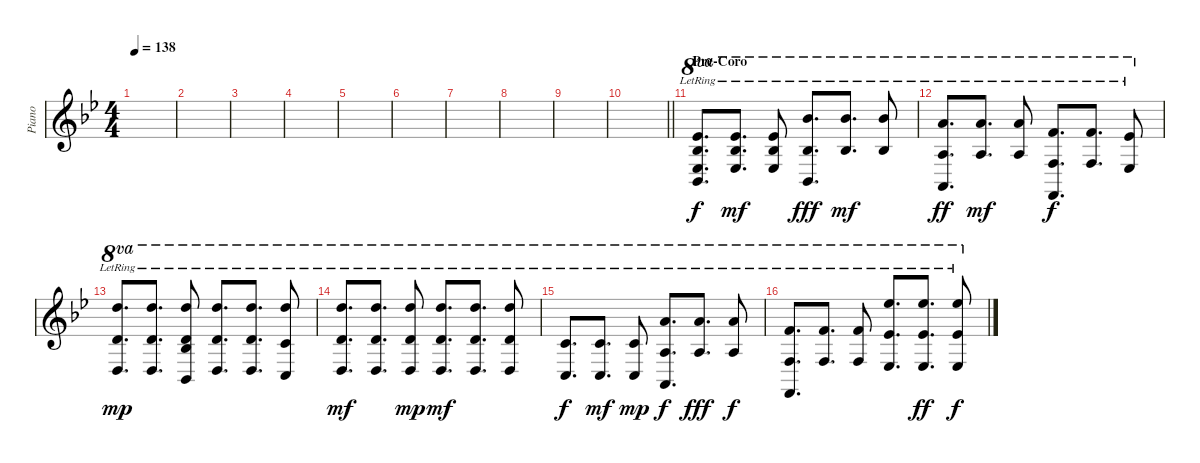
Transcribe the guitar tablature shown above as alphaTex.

\track ("Piano" "Piano") {instrument brightacousticpiano}
\staff {score}
\tuning (E4 B3 G3 D3 A2 E2) {hide}
\ts (4 4)
\tempo 138
\clef g2
\ks bb
|
|
|
|
|
|
|
|
|
\barLineRight lightlight
|
\section ("" "Pre-Coro")
(11.1{lr} 11.2{lr} 13.4{lr} 13.5{lr}).8{d ot 8va} (11.1{lr} 11.2{lr} 13.4{lr}).8{d ot 8va dy mf} (11.1{lr} 11.2{lr} 13.4{lr}).8{ot 8va} (18.1{lr} 15.3{lr} 18.6{lr}).8{d ot 8va dy fff} (18.1{lr} 20.4{lr}).8{d ot 8va dy mf} (18.1{lr} 20.4{lr}).8{ot 8va} |
(17.1{lr} 19.4{lr} 17.6{lr}).8{d ot 8va dy ff} (17.1{lr} 19.4{lr}).8{d ot 8va dy mf} (17.1{lr} 19.4{lr}).8{ot 8va} (13.1{lr} 15.4{lr} 13.6{lr}).8{d ot 8va dy f} (13.1{lr} 15.4{lr}).8{d ot 8va} (11.1{lr} 13.4{lr}).8{ot 8va} |
(22.1{lr} 19.3{lr} 22.6{lr}).8{d ot 8va dy mp} (22.1{lr} 24.4{lr} 22.6{lr}).8{d ot 8va} (22.1{lr} 19.3{lr} 20.4{lr} 18.6{lr}).8{ot 8va} (22.1{lr} 24.4{lr} 22.6{lr}).8{d ot 8va} (22.1{lr} 24.4{lr} 22.6{lr}).8{d ot 8va} (22.1{lr} 22.4{lr} 20.6{lr}).8{ot 8va} |
(22.1{lr} 24.4{lr} 22.6{lr}).8{d ot 8va dy mf} (22.1{lr} 24.4{lr} 22.6{lr}).8{d ot 8va} (22.1{lr} 24.4{lr} 22.6{lr}).8{ot 8va dy mp} (22.1{lr} 24.4{lr} 22.6{lr}).8{d ot 8va dy mf} (22.1{lr} 24.4{lr} 22.6{lr}).8{d ot 8va} (22.1{lr} 24.4{lr} 22.6{lr}).8{ot 8va} |
(22.4{lr} 20.6{lr}).8{d ot 8va dy f} (22.4{lr} 20.6{lr}).8{d ot 8va dy mf} (22.4{lr} 20.6{lr}).8{ot 8va dy mp} (17.1{lr} 19.4{lr} 17.6{lr}).8{d ot 8va dy f} (17.1{lr} 19.4{lr}).8{d ot 8va dy fff} (17.1{lr} 19.4{lr}).8{ot 8va dy f} |
(13.1{lr} 15.4{lr} 13.6{lr}).8{d ot 8va} (13.1{lr} 15.4{lr}).8{d ot 8va} (13.1{lr} 15.4{lr}).8{ot 8va} (23.1{lr} 20.3{lr} 23.6{lr}).8{d ot 8va} (23.1{lr} 20.3{lr} 23.6{lr}).8{d ot 8va dy ff} (23.1{lr} 20.3{lr} 23.6{lr}).8{ot 8va dy f}
